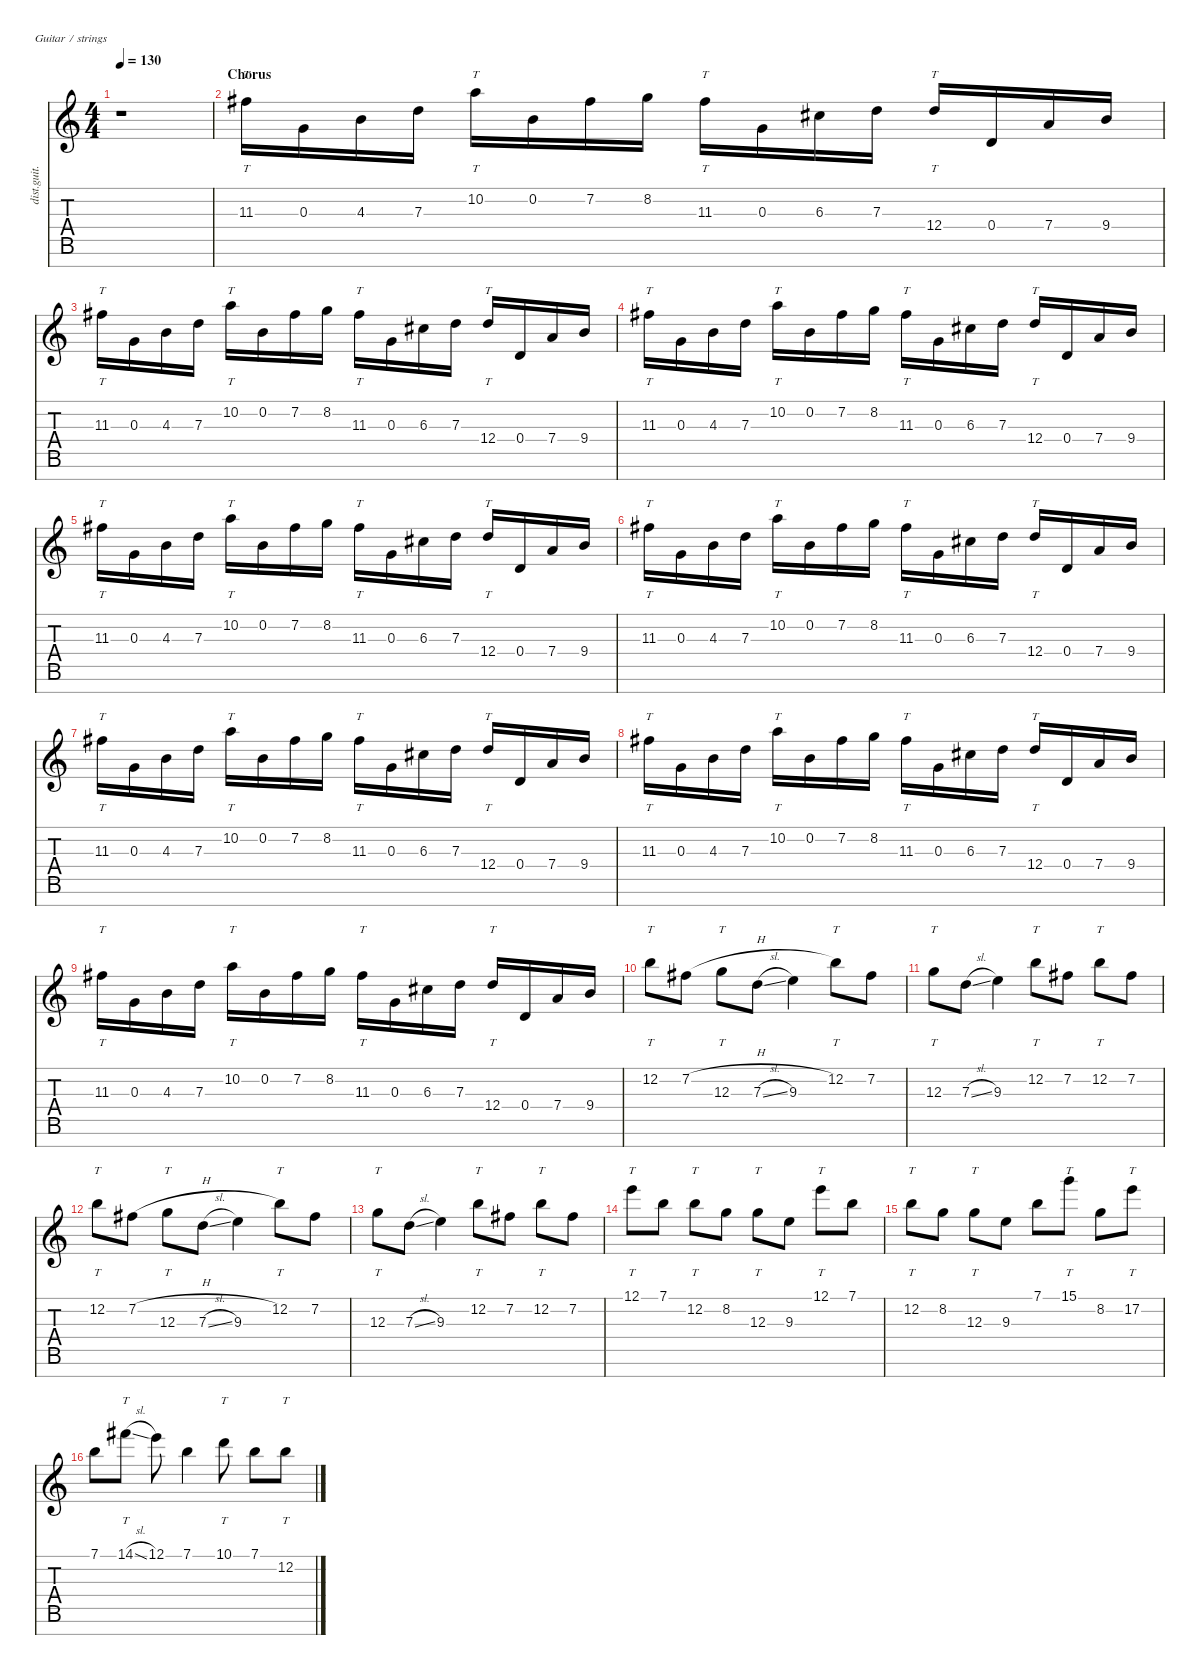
\defaultSystemsLayout 4
\hideDynamics
\bracketExtendMode nobrackets
\track ("Distortion Guitar - Zoli" "dist.guit.") {instrument distortionguitar}
\staff {score tabs}
\tuning (E4 B3 G3 D3 A2 E2 B1)
\ts (4 4)
\tempo 130
\clef g2
\ks c
r.1{dy mf beam Down} |
\section ("" "Chorus")
11.3{acc #}.16{tt beam Down} 0.3.16{beam Down} 4.3.16{beam Down} 7.3.16{beam Down} 10.2.16{tt beam Down} 0.2.16{beam Down} 7.2{acc #}.16{beam Down} 8.2.16{beam Down} 11.3{acc #}.16{tt beam Down} 0.3.16{beam Down} 6.3{acc #}.16{beam Down} 7.3.16{beam Down} 12.4.16{tt beam Up} 0.4.16{beam Up} 7.4.16{beam Up} 9.4.16{beam Up} |
11.3{acc #}.16{tt beam Down} 0.3.16{beam Down} 4.3.16{beam Down} 7.3.16{beam Down} 10.2.16{tt beam Down} 0.2.16{beam Down} 7.2{acc #}.16{beam Down} 8.2.16{beam Down} 11.3{acc #}.16{tt beam Down} 0.3.16{beam Down} 6.3{acc #}.16{beam Down} 7.3.16{beam Down} 12.4.16{tt beam Up} 0.4.16{beam Up} 7.4.16{beam Up} 9.4.16{beam Up} |
11.3{acc #}.16{tt beam Down} 0.3.16{beam Down} 4.3.16{beam Down} 7.3.16{beam Down} 10.2.16{tt beam Down} 0.2.16{beam Down} 7.2{acc #}.16{beam Down} 8.2.16{beam Down} 11.3{acc #}.16{tt beam Down} 0.3.16{beam Down} 6.3{acc #}.16{beam Down} 7.3.16{beam Down} 12.4.16{tt beam Up} 0.4.16{beam Up} 7.4.16{beam Up} 9.4.16{beam Up} |
11.3{acc #}.16{tt beam Down} 0.3.16{beam Down} 4.3.16{beam Down} 7.3.16{beam Down} 10.2.16{tt beam Down} 0.2.16{beam Down} 7.2{acc #}.16{beam Down} 8.2.16{beam Down} 11.3{acc #}.16{tt beam Down} 0.3.16{beam Down} 6.3{acc #}.16{beam Down} 7.3.16{beam Down} 12.4.16{tt beam Up} 0.4.16{beam Up} 7.4.16{beam Up} 9.4.16{beam Up} |
11.3{acc #}.16{tt beam Down} 0.3.16{beam Down} 4.3.16{beam Down} 7.3.16{beam Down} 10.2.16{tt beam Down} 0.2.16{beam Down} 7.2{acc #}.16{beam Down} 8.2.16{beam Down} 11.3{acc #}.16{tt beam Down} 0.3.16{beam Down} 6.3{acc #}.16{beam Down} 7.3.16{beam Down} 12.4.16{tt beam Up} 0.4.16{beam Up} 7.4.16{beam Up} 9.4.16{beam Up} |
11.3{acc #}.16{tt beam Down} 0.3.16{beam Down} 4.3.16{beam Down} 7.3.16{beam Down} 10.2.16{tt beam Down} 0.2.16{beam Down} 7.2{acc #}.16{beam Down} 8.2.16{beam Down} 11.3{acc #}.16{tt beam Down} 0.3.16{beam Down} 6.3{acc #}.16{beam Down} 7.3.16{beam Down} 12.4.16{tt beam Up} 0.4.16{beam Up} 7.4.16{beam Up} 9.4.16{beam Up} |
11.3{acc #}.16{tt beam Down} 0.3.16{beam Down} 4.3.16{beam Down} 7.3.16{beam Down} 10.2.16{tt beam Down} 0.2.16{beam Down} 7.2{acc #}.16{beam Down} 8.2.16{beam Down} 11.3{acc #}.16{tt beam Down} 0.3.16{beam Down} 6.3{acc #}.16{beam Down} 7.3.16{beam Down} 12.4.16{tt beam Up} 0.4.16{beam Up} 7.4.16{beam Up} 9.4.16{beam Up} |
11.3{acc #}.16{tt beam Down} 0.3.16{beam Down} 4.3.16{beam Down} 7.3.16{beam Down} 10.2.16{tt beam Down} 0.2.16{beam Down} 7.2{acc #}.16{beam Down} 8.2.16{beam Down} 11.3{acc #}.16{tt beam Down} 0.3.16{beam Down} 6.3{acc #}.16{beam Down} 7.3.16{beam Down} 12.4.16{tt beam Up} 0.4.16{beam Up} 7.4.16{beam Up} 9.4.16{beam Up} |
12.2.8{tt beam Down} 7.2{h acc #}.8{beam Down} 12.3.8{tt beam Down} 7.3{sl}.8{beam Down} 9.3.4{beam Down} 12.2.8{tt beam Down} 7.2{acc #}.8{beam Down} |
12.3.8{tt beam Down} 7.3{sl}.8{beam Down} 9.3.4{beam Down} 12.2.8{tt beam Down} 7.2{acc #}.8{beam Down} 12.2.8{tt beam Down} 7.2{acc #}.8{beam Down} |
12.2.8{tt beam Down} 7.2{h acc #}.8{beam Down} 12.3.8{tt beam Down} 7.3{sl}.8{beam Down} 9.3.4{beam Down} 12.2.8{tt beam Down} 7.2{acc #}.8{beam Down} |
12.3.8{tt beam Down} 7.3{sl}.8{beam Down} 9.3.4{beam Down} 12.2.8{tt beam Down} 7.2{acc #}.8{beam Down} 12.2.8{tt beam Down} 7.2{acc #}.8{beam Down} |
12.1.8{tt beam Down} 7.1.8{beam Down} 12.2.8{tt beam Down} 8.2.8{beam Down} 12.3.8{tt beam Down} 9.3.8{beam Down} 12.1.8{tt beam Down} 7.1.8{beam Down} |
12.2.8{tt beam Down} 8.2.8{beam Down} 12.3.8{tt beam Down} 9.3.8{beam Down} 7.1.8{beam Down} 15.1.8{tt beam Down} 8.2.8{beam Down} 17.2.8{tt beam Down} |
7.1.8{beam Down} 14.1{sl acc #}.8{tt beam Down} 12.1.8{beam Down} 7.1.4{beam Down} 10.1.8{tt beam Down} 7.1.8{beam Down} 12.2.8{tt beam Down}
